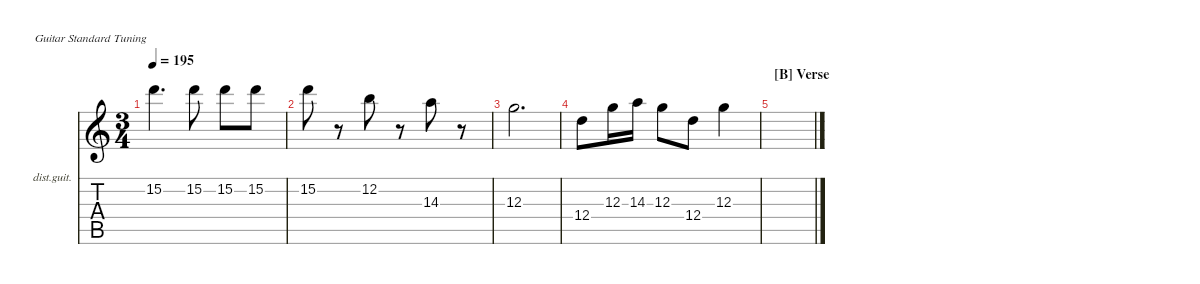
\hideDynamics
\bracketExtendMode nobrackets
\firstSystemTrackNameOrientation horizontal
\track ("Lead Guitar" "dist.guit.") {instrument distortionguitar}
\staff {score tabs}
\tuning (E4 B3 G3 D3 A2 E2)
\ts (3 4)
\tempo 195
\clef g2
\ks aminor
15.2.4{d dy mf beam Down} 15.2.8{beam Down} 15.2.8{beam Down} 15.2.8{beam Down} |
15.2.8{beam Down} r.8{beam Down} 12.2.8{beam Down} r.8{beam Down} 14.3.8{beam Down} r.8{beam Down} |
12.3.2{d beam Down} |
12.4.8{beam Down} 12.3.16{beam Down} 14.3.16{beam Down} 12.3.8{beam Down} 12.4.8{beam Down} 12.3.4{beam Down} |
\section ("B" "Verse")
